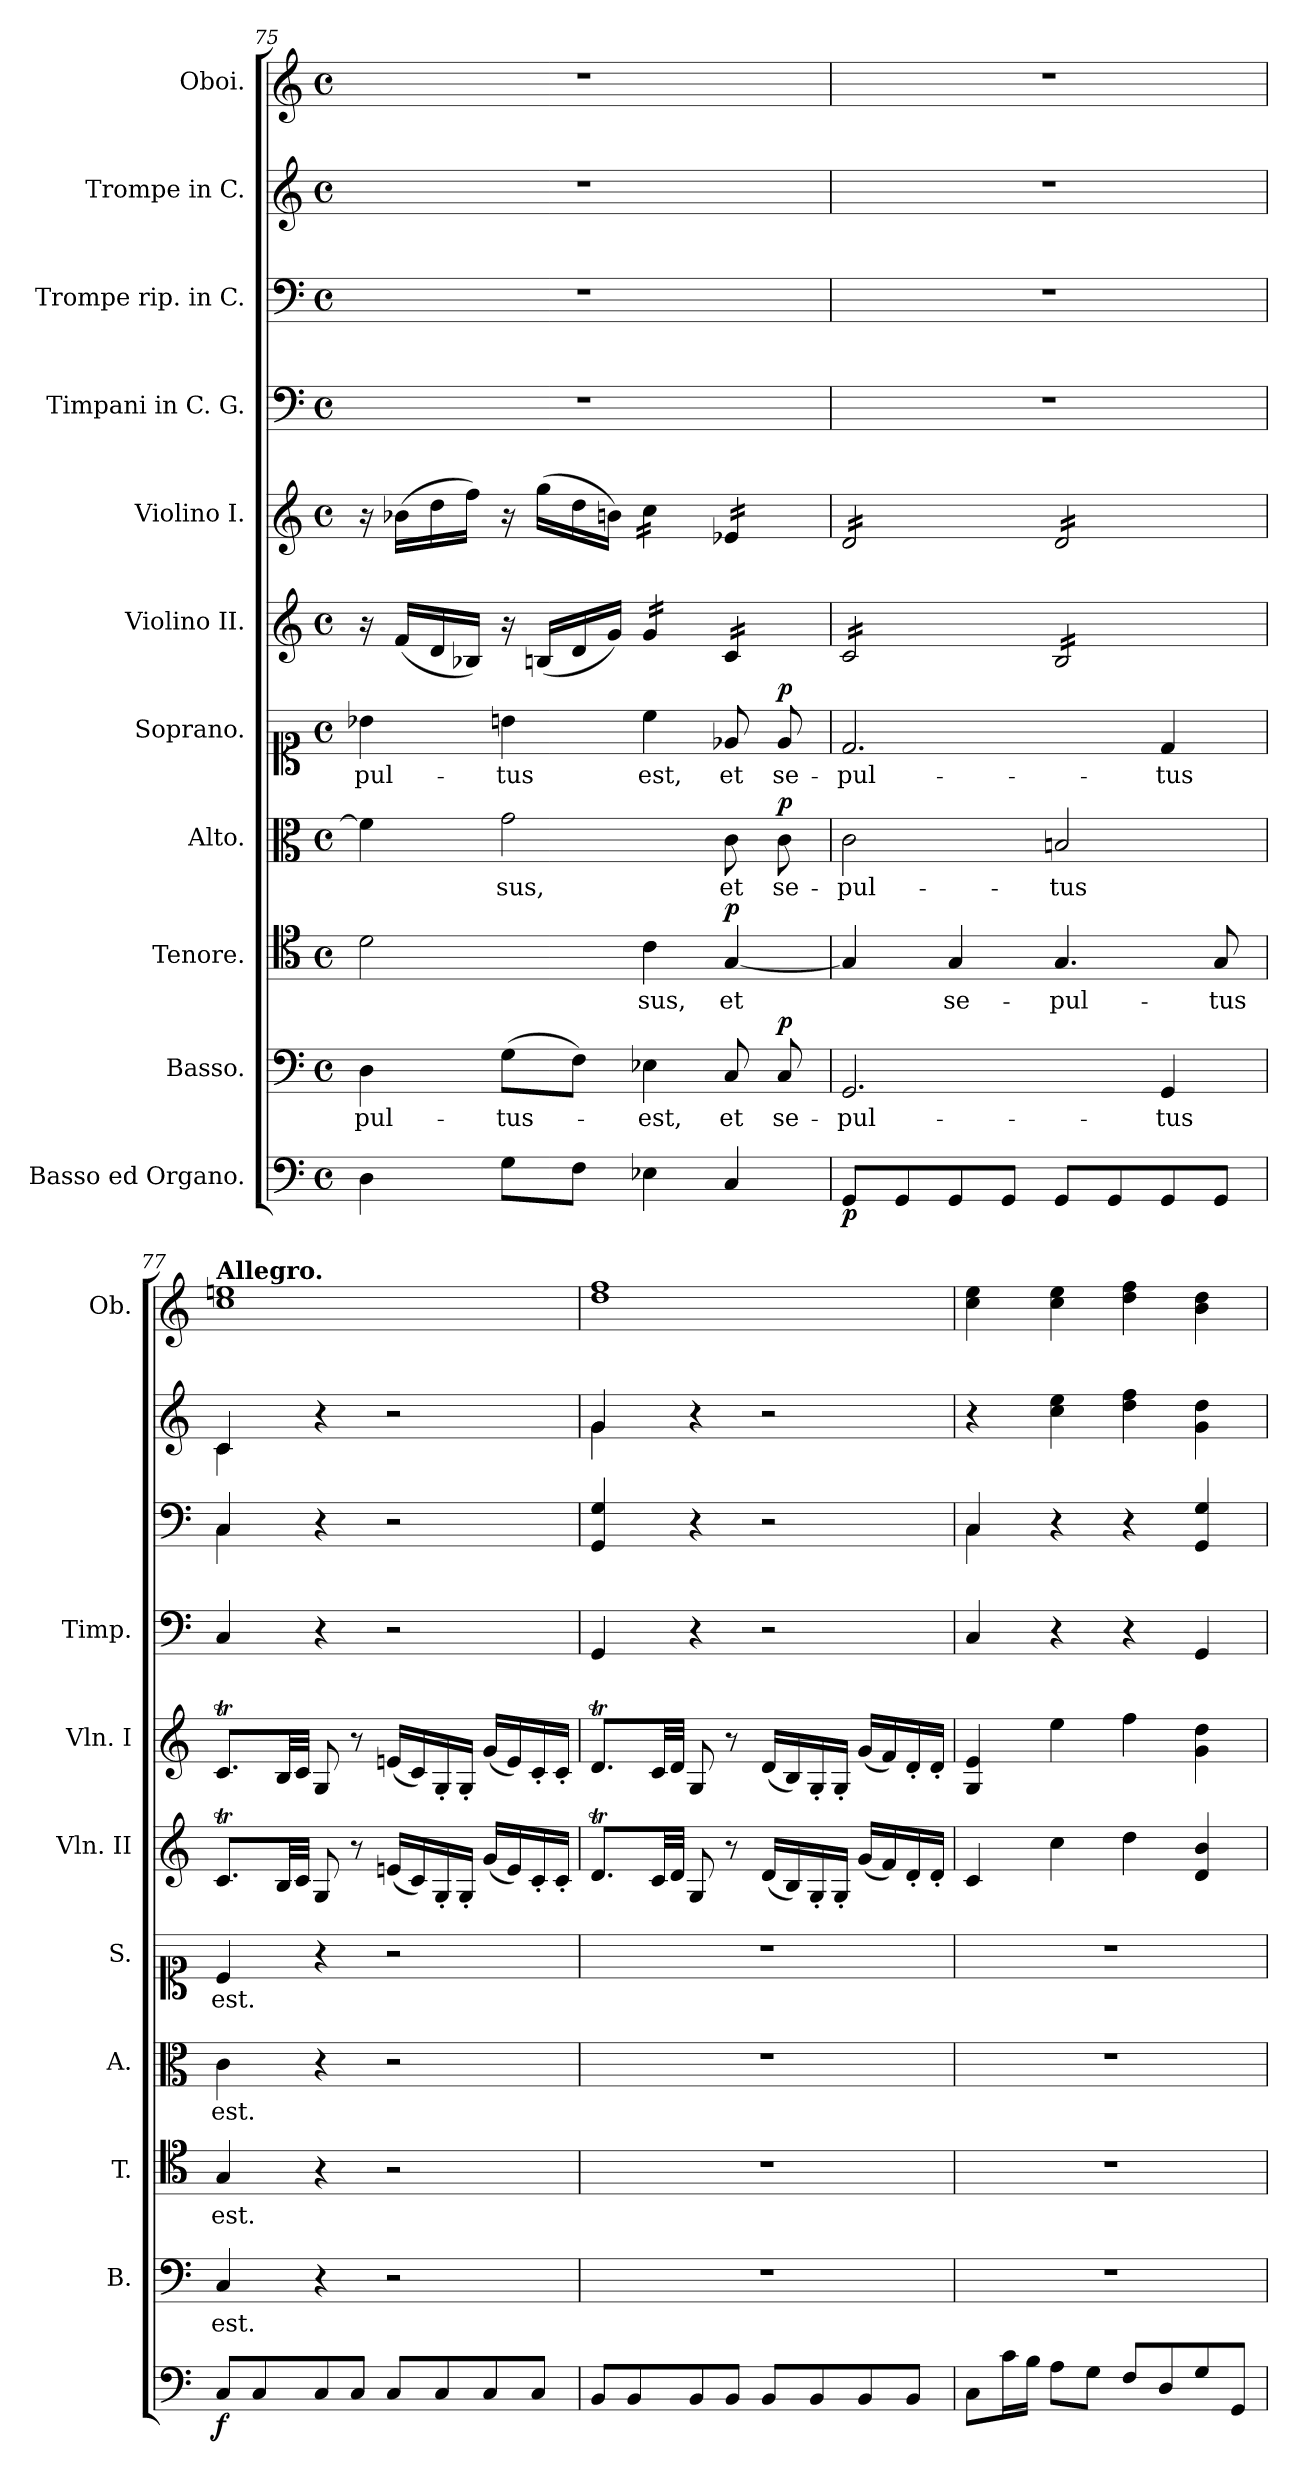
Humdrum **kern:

**kern	**dynam	**kern	**text	**dynam	**kern	**text	**dynam	**kern	**text	**dynam	**kern	**text	**dynam	**kern	**kern	**kern	**kern	**kern	**kern
*part11	*part11	*part10	*part10	*part10	*part9	*part9	*part9	*part8	*part8	*part8	*part7	*part7	*part7	*part6	*part5	*part4	*part3	*part2	*part1
*staff11	*staff11	*staff10	*staff10	*staff10	*staff9	*staff9	*staff9	*staff8	*staff8	*staff8	*staff7	*staff7	*staff7	*staff6	*staff5	*staff4	*staff3	*staff2	*staff1
*I"Basso ed  Organo.	*	*I"Basso.	*	*	*I"Tenore.	*	*	*I"Alto.	*	*	*I"Soprano.	*	*	*I"Violino II.	*I"Violino I.	*I"Timpani in C. G.	*I"Trompe rip. in C.	*I"Trompe in C.	*I"Oboi.
*	*	*I'B.	*	*	*I'T.	*	*	*I'A.	*	*	*I'S.	*	*	*I'Vln. II	*I'Vln. I	*I'Timp.	*	*	*I'Ob.
*clefF4	*	*clefF4	*	*	*clefC4	*	*	*clefC3	*	*	*clefC1	*	*	*clefG2	*clefG2	*clefF4	*clefF4	*clefG2	*clefG2
*k[]	*	*k[]	*	*	*k[]	*	*	*k[]	*	*	*k[]	*	*	*k[]	*k[]	*k[]	*k[]	*k[]	*k[]
*M4/4	*	*M4/4	*	*	*M4/4	*	*	*M4/4	*	*	*M4/4	*	*	*M4/4	*M4/4	*M4/4	*M4/4	*M4/4	*M4/4
*met(c)	*	*met(c)	*	*	*met(c)	*	*	*met(c)	*	*	*met(c)	*	*	*met(c)	*met(c)	*met(c)	*met(c)	*met(c)	*met(c)
=75	=75	=75	=75	=75	=75	=75	=75	=75	=75	=75	=75	=75	=75	=75	=75	=75	=75	=75	=75
!	!	!	!LO:LY:b	!	!	!	!	!	!	!	!	!LO:LY:b	!	!	!	!	!	!	!
4D\	.	4D\	-pul-	.	2d\	.	.	4f\]	.	.	4b-X\	-pul-	.	16r	16r	1r	1r	1r	1r
.	.	.	.	.	.	.	.	.	.	.	.	.	.	(<16f/LL	(>16b-X\LL	.	.	.	.
.	.	.	.	.	.	.	.	.	.	.	.	.	.	16d/	16dd\	.	.	.	.
.	.	.	.	.	.	.	.	.	.	.	.	.	.	16B-X/JJ)	16ff\JJ)	.	.	.	.
!	!	!	!LO:LY:b	!	!	!	!	!	!LO:LY:b	!	!	!LO:LY:b	!	!	!	!	!	!	!
8G\L	.	(>8G\L	-tus-	.	.	.	.	2g\	-sus,	.	4bn\	-tus	.	16r	16r	.	.	.	.
.	.	.	.	.	.	.	.	.	.	.	.	.	.	(<16Bn/LL	(>16gg\LL	.	.	.	.
8F\J	.	8F\J)	.	.	.	.	.	.	.	.	.	.	.	16d/	16dd\	.	.	.	.
.	.	.	.	.	.	.	.	.	.	.	.	.	.	16g/JJ)	16bn\JJ)	.	.	.	.
!	!	!	!LO:LY:b	!	!	!LO:LY:b	!	!	!	!	!	!LO:LY:b	!	!	!	!	!	!	!
*	*	*	*	*	*	*	*	*	*	*	*	*	*	*tremolo	*	*	*	*	*
*	*	*	*	*	*	*	*	*	*	*	*	*	*	*	*tremolo	*	*	*	*
4E-X\	.	4E-X\	-est,	.	4c\	-sus,	.	.	.	.	4cc\	est,	.	16g/LL	16cc\LL	.	.	.	.
.	.	.	.	.	.	.	.	.	.	.	.	.	.	16g/	16cc\	.	.	.	.
.	.	.	.	.	.	.	.	.	.	.	.	.	.	16g/	16cc\	.	.	.	.
.	.	.	.	.	.	.	.	.	.	.	.	.	.	16g/JJ	16cc\JJ	.	.	.	.
!	!	!	!LO:LY:b	!	!	!LO:LY:b	!LO:DY:a	!	!LO:LY:b	!	!	!LO:LY:b	!	!	!	!	!	!	!
4C/	.	8C/	et	.	[4G/	et	p	8c\	et	.	8e-X/	et	.	16c/LL	16e-X/LL	.	.	.	.
.	.	.	.	.	.	.	.	.	.	.	.	.	.	16c/	16e-X/	.	.	.	.
!	!	!	!LO:LY:b	!LO:DY:a	!	!	!	!	!LO:LY:b	!LO:DY:a	!	!LO:LY:b	!LO:DY:a	!	!	!	!	!	!
.	.	8C/	se-	p	.	.	.	8c\	se-	p	8e-/	se-	p	16c/	16e-X/	.	.	.	.
.	.	.	.	.	.	.	.	.	.	.	.	.	.	16c/JJ	16e-X/JJ	.	.	.	.
=76	=76	=76	=76	=76	=76	=76	=76	=76	=76	=76	=76	=76	=76	=76	=76	=76	=76	=76	=76
!	!LO:DY:b	!	!LO:LY:b	!	!	!	!	!	!LO:LY:b	!	!	!LO:LY:b	!	!	!	!	!	!	!
8GG/L	p	2.GG/	-pul-	.	4G/]	.	.	2c\	-pul-	.	2.d/	-pul-	.	16c/LL	16d/LL	1r	1r	1r	1r
.	.	.	.	.	.	.	.	.	.	.	.	.	.	16c/	16d/	.	.	.	.
8GG/	.	.	.	.	.	.	.	.	.	.	.	.	.	16c/	16d/	.	.	.	.
.	.	.	.	.	.	.	.	.	.	.	.	.	.	16c/	16d/	.	.	.	.
!	!	!	!	!	!	!LO:LY:b	!	!	!	!	!	!	!	!	!	!	!	!	!
8GG/	.	.	.	.	4G/	se-	.	.	.	.	.	.	.	16c/	16d/	.	.	.	.
.	.	.	.	.	.	.	.	.	.	.	.	.	.	16c/	16d/	.	.	.	.
8GG/J	.	.	.	.	.	.	.	.	.	.	.	.	.	16c/	16d/	.	.	.	.
.	.	.	.	.	.	.	.	.	.	.	.	.	.	16c/JJ	16d/JJ	.	.	.	.
!	!	!	!	!	!	!LO:LY:b	!	!	!LO:LY:b	!	!	!	!	!	!	!	!	!	!
8GG/L	.	.	.	.	4.G/	-pul-	.	2Bn/	-tus	.	.	.	.	16B/LL	16d/LL	.	.	.	.
.	.	.	.	.	.	.	.	.	.	.	.	.	.	16B/	16d/	.	.	.	.
8GG/	.	.	.	.	.	.	.	.	.	.	.	.	.	16B/	16d/	.	.	.	.
.	.	.	.	.	.	.	.	.	.	.	.	.	.	16B/	16d/	.	.	.	.
!	!	!	!LO:LY:b	!	!	!	!	!	!	!	!	!LO:LY:b	!	!	!	!	!	!	!
8GG/	.	4GG/	-tus	.	.	.	.	.	.	.	4d/	-tus	.	16B/	16d/	.	.	.	.
.	.	.	.	.	.	.	.	.	.	.	.	.	.	16B/	16d/	.	.	.	.
!	!	!	!	!	!	!LO:LY:b	!	!	!	!	!	!	!	!	!	!	!	!	!
8GG/J	.	.	.	.	8G/	-tus	.	.	.	.	.	.	.	16B/	16d/	.	.	.	.
.	.	.	.	.	.	.	.	.	.	.	.	.	.	16B/JJ	16d/JJ	.	.	.	.
*	*	*	*	*	*	*	*	*	*	*	*	*	*	*	*Xtremolo	*	*	*	*
*	*	*	*	*	*	*	*	*	*	*	*	*	*	*Xtremolo	*	*	*	*	*
!!LO:LB:g=z
=77	=77	=77	=77	=77	=77	=77	=77	=77	=77	=77	=77	=77	=77	=77	=77	=77	=77	=77	=77
!	!	!	!	!	!	!	!	!	!	!	!	!	!	!	!	!	!	!	!LO:TX:a:B:t=Allegro.
!	!LO:DY:b	!	!LO:LY:b	!	!	!LO:LY:b	!	!	!LO:LY:b	!	!	!LO:LY:b	!	!	!	!	!	!	!
*	*	*	*	*	*	*	*	*	*	*	*	*	*	*	*	*	*^	*^	*
8C/L	f	4C/	est.	.	4G/	est.	.	4c\	est.	.	4c/	est.	.	8.cT/L	8.cT/L	4C/	4C/	4C\	4c/	4c\	1cc 1een
8C/	.	.	.	.	.	.	.	.	.	.	.	.	.	.	.	.	.	.	.	.	.
.	.	.	.	.	.	.	.	.	.	.	.	.	.	32B/LL	32B/LL	.	.	.	.	.	.
.	.	.	.	.	.	.	.	.	.	.	.	.	.	32c/JJJ	32c/JJJ	.	.	.	.	.	.
8C/	.	4r	.	.	4r	.	.	4r	.	.	4r	.	.	8G/	8G/	4r	4r	4ryy	4r	4ryy	.
8C/J	.	.	.	.	.	.	.	.	.	.	.	.	.	8r	8r	.	.	.	.	.	.
8C/L	.	2r	.	.	2r	.	.	2r	.	.	2r	.	.	(<16en/LL	(<16en/LL	2r	2r	2ryy	2r	2ryy	.
.	.	.	.	.	.	.	.	.	.	.	.	.	.	16c/)	16c/)	.	.	.	.	.	.
8C/	.	.	.	.	.	.	.	.	.	.	.	.	.	16G'/	16G'/	.	.	.	.	.	.
.	.	.	.	.	.	.	.	.	.	.	.	.	.	16G'/JJ	16G'/JJ	.	.	.	.	.	.
8C/	.	.	.	.	.	.	.	.	.	.	.	.	.	(<16g/LL	(<16g/LL	.	.	.	.	.	.
.	.	.	.	.	.	.	.	.	.	.	.	.	.	16e/)	16e/)	.	.	.	.	.	.
8C/J	.	.	.	.	.	.	.	.	.	.	.	.	.	16c'/	16c'/	.	.	.	.	.	.
.	.	.	.	.	.	.	.	.	.	.	.	.	.	16c'/JJ	16c'/JJ	.	.	.	.	.	.
*	*	*	*	*	*	*	*	*	*	*	*	*	*	*	*	*	*v	*v	*	*	*
=78	=78	=78	=78	=78	=78	=78	=78	=78	=78	=78	=78	=78	=78	=78	=78	=78	=78	=78	=78	=78
8BB/L	.	1r	.	.	1r	.	.	1r	.	.	1r	.	.	8.dT/L	8.dT/L	4GG/	4GG/ 4G/	4g/	4g\	1dd 1ff
8BB/	.	.	.	.	.	.	.	.	.	.	.	.	.	.	.	.	.	.	.	.
.	.	.	.	.	.	.	.	.	.	.	.	.	.	32c/LL	32c/LL	.	.	.	.	.
.	.	.	.	.	.	.	.	.	.	.	.	.	.	32d/JJJ	32d/JJJ	.	.	.	.	.
8BB/	.	.	.	.	.	.	.	.	.	.	.	.	.	8G/	8G/	4r	4r	4r	4ryy	.
8BB/J	.	.	.	.	.	.	.	.	.	.	.	.	.	8r	8r	.	.	.	.	.
8BB/L	.	.	.	.	.	.	.	.	.	.	.	.	.	(<16d/LL	(<16d/LL	2r	2r	2r	2ryy	.
.	.	.	.	.	.	.	.	.	.	.	.	.	.	16B/)	16B/)	.	.	.	.	.
8BB/	.	.	.	.	.	.	.	.	.	.	.	.	.	16G'/	16G'/	.	.	.	.	.
.	.	.	.	.	.	.	.	.	.	.	.	.	.	16G'/JJ	16G'/JJ	.	.	.	.	.
8BB/	.	.	.	.	.	.	.	.	.	.	.	.	.	(<16g/LL	(<16g/LL	.	.	.	.	.
.	.	.	.	.	.	.	.	.	.	.	.	.	.	16f/)	16f/)	.	.	.	.	.
8BB/J	.	.	.	.	.	.	.	.	.	.	.	.	.	16d'/	16d'/	.	.	.	.	.
.	.	.	.	.	.	.	.	.	.	.	.	.	.	16d'/JJ	16d'/JJ	.	.	.	.	.
*	*	*	*	*	*	*	*	*	*	*	*	*	*	*	*	*	*	*v	*v	*
=79	=79	=79	=79	=79	=79	=79	=79	=79	=79	=79	=79	=79	=79	=79	=79	=79	=79	=79	=79
*	*	*	*	*	*	*	*	*	*	*	*	*	*	*	*	*	*^	*	*
8C\L	.	1r	.	.	1r	.	.	1r	.	.	1r	.	.	4c/	4G/ 4e/	4C/	4C/	4C\	4r	4cc\ 4ee\
16c\L	.	.	.	.	.	.	.	.	.	.	.	.	.	.	.	.	.	.	.	.
16B\JJ	.	.	.	.	.	.	.	.	.	.	.	.	.	.	.	.	.	.	.	.
8A\L	.	.	.	.	.	.	.	.	.	.	.	.	.	4cc\	4ee\	4r	4r	4ryy	4cc\ 4ee\	4cc\ 4ee\
8G\J	.	.	.	.	.	.	.	.	.	.	.	.	.	.	.	.	.	.	.	.
8F/L	.	.	.	.	.	.	.	.	.	.	.	.	.	4dd\	4ff\	4r	4r	2ryy	4dd\ 4ff\	4dd\ 4ff\
8D/	.	.	.	.	.	.	.	.	.	.	.	.	.	.	.	.	.	.	.	.
8G/	.	.	.	.	.	.	.	.	.	.	.	.	.	4d/ 4b/	4g\ 4dd\	4GG/	4GG/ 4G/	.	4g\ 4dd\	4b\ 4dd\
8GG/J	.	.	.	.	.	.	.	.	.	.	.	.	.	.	.	.	.	.	.	.
*	*	*	*	*	*	*	*	*	*	*	*	*	*	*	*	*	*v	*v	*	*
=	=	=	=	=	=	=	=	=	=	=	=	=	=	=	=	=	=	=	=
*-	*-	*-	*-	*-	*-	*-	*-	*-	*-	*-	*-	*-	*-	*-	*-	*-	*-	*-	*-
